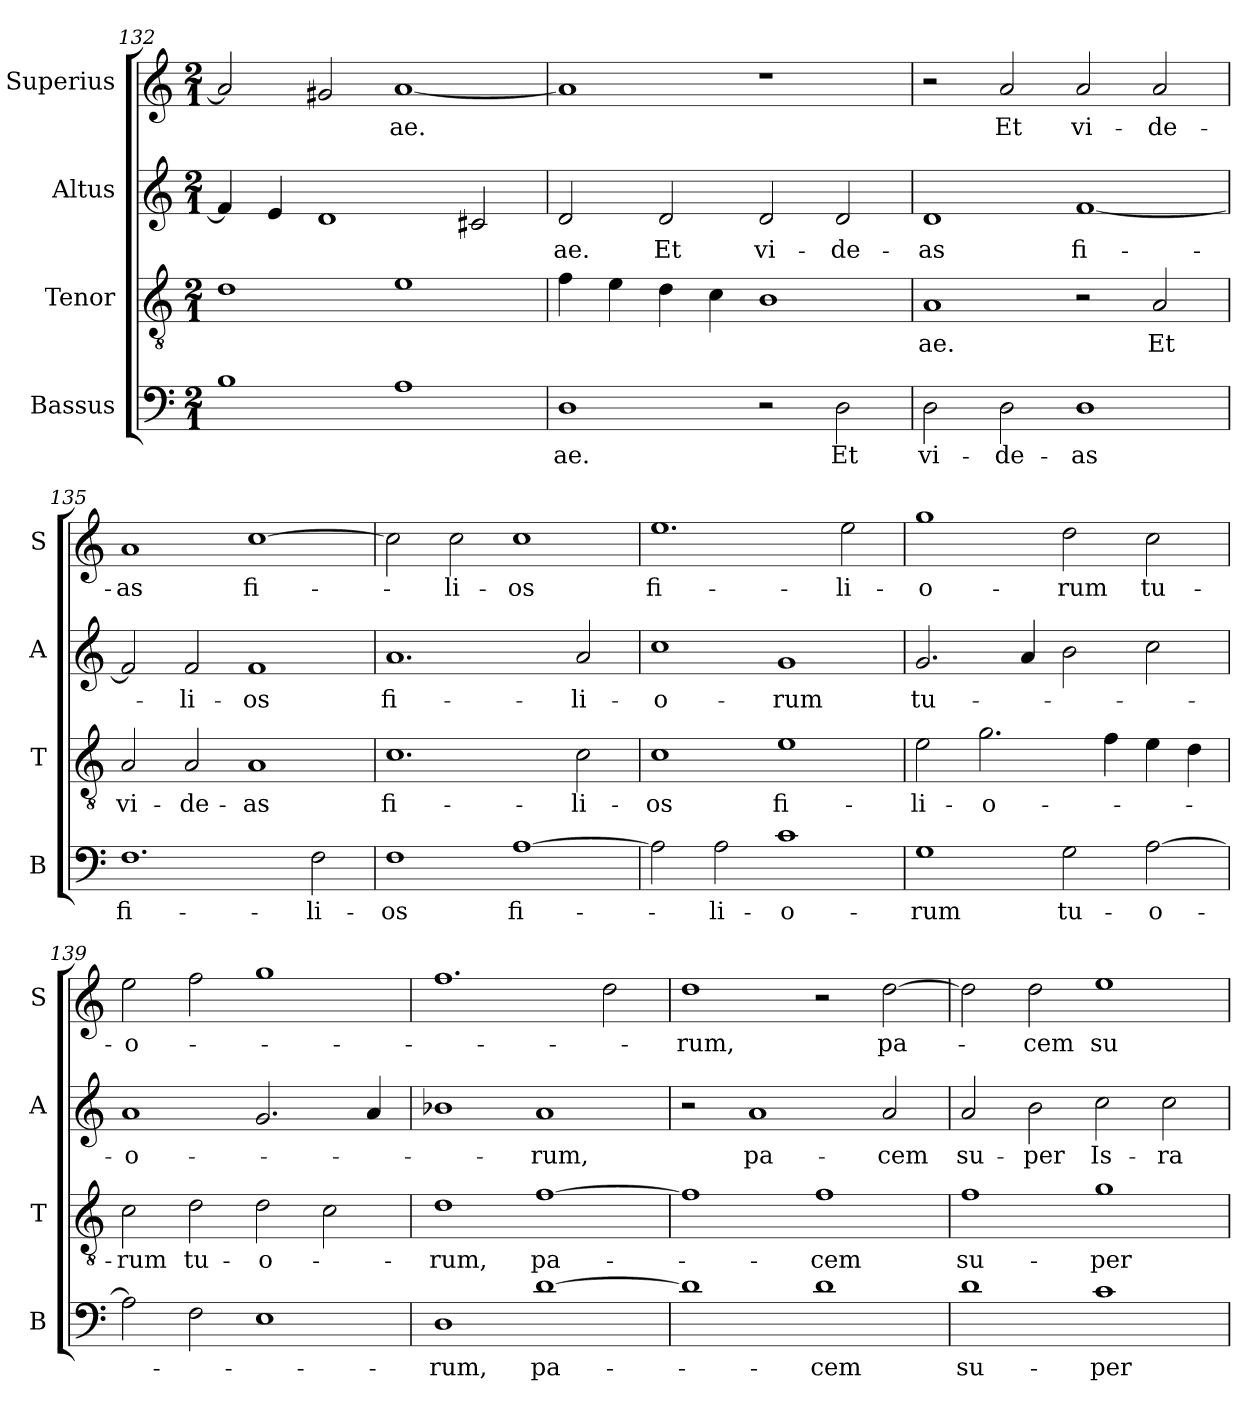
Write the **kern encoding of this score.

**kern	**text	**kern	**text	**kern	**text	**kern	**text
*part4	*part4	*part3	*part3	*part2	*part2	*part1	*part1
*staff4	*staff4	*staff3	*staff3	*staff2	*staff2	*staff1	*staff1
*I"Bassus	*	*I"Tenor	*	*I"Altus	*	*I"Superius	*
*I'B	*	*I'T	*	*I'A	*	*I'S	*
*clefF4	*	*clefGv2	*	*clefG2	*	*clefG2	*
*k[]	*	*k[]	*	*k[]	*	*k[]	*
*C:	*	*C:	*	*C:	*	*C:	*
*M2/1	*	*M2/1	*	*M2/1	*	*M2/1	*
=132	=132	=132	=132	=132	=132	=132	=132
1B	.	1d	.	4f]	.	2a]	.
.	.	.	.	4e	.	.	.
.	.	.	.	1d	.	2g#X	.
1A	.	1e	.	.	.	[1a	-ae.
.	.	.	.	2c#X	.	.	.
=133	=133	=133	=133	=133	=133	=133	=133
1D	-ae.	4f	.	2d	-ae.	1a]	.
.	.	4e	.	.	.	.	.
.	.	4d	.	2d	Et	.	.
.	.	4c	.	.	.	.	.
2r	.	1B	.	2d	vi-	1r	.
2D	Et	.	.	2d	-de-	.	.
=134	=134	=134	=134	=134	=134	=134	=134
2D	vi-	1A	-ae.	1d	-as	2r	.
2D	-de-	.	.	.	.	2a	Et
1D	-as	2r	.	[1f	fi-	2a	vi-
.	.	2A	Et	.	.	2a	-de-
=135	=135	=135	=135	=135	=135	=135	=135
1.F	fi-	2A	vi-	2f]	.	1a	-as
.	.	2A	-de-	2f	-li-	.	.
.	.	1A	-as	1f	-os	[1cc	fi-
2F	-li-	.	.	.	.	.	.
=136	=136	=136	=136	=136	=136	=136	=136
1F	-os	1.c	fi-	1.a	fi-	2cc]	.
.	.	.	.	.	.	2cc	-li-
[1A	fi-	.	.	.	.	1cc	-os
.	.	2c	-li-	2a	-li-	.	.
=137	=137	=137	=137	=137	=137	=137	=137
2A]	.	1c	-os	1cc	-o-	1.ee	fi-
2A	-li-	.	.	.	.	.	.
1c	-o-	1e	fi-	1g	-rum	.	.
.	.	.	.	.	.	2ee	-li-
=138	=138	=138	=138	=138	=138	=138	=138
1G	-rum	2e	-li-	2.g	tu-	1gg	-o-
.	.	2.g	-o-	.	.	.	.
.	.	.	.	4a	.	.	.
2G	tu-	.	.	2b	.	2dd	-rum
.	.	4f	.	.	.	.	.
[2A	-o-	4e	.	2cc	.	2cc	tu-
.	.	4d	.	.	.	.	.
=139	=139	=139	=139	=139	=139	=139	=139
2A]	.	2c	-rum	1a	-o-	2ee	-o-
2F	.	2d	tu-	.	.	2ff	.
1E	.	2d	-o-	2.g	.	1gg	.
.	.	2c	.	.	.	.	.
.	.	.	.	4a	.	.	.
=140	=140	=140	=140	=140	=140	=140	=140
1D	-rum,	1d	-rum,	1b-X	.	1.ff	.
[1d	pa-	[1f	pa-	1a	-rum,	.	.
.	.	.	.	.	.	2dd	.
=141	=141	=141	=141	=141	=141	=141	=141
1d]	.	1f]	.	2r	.	1dd	-rum,
.	.	.	.	1a	pa-	.	.
1d	-cem	1f	-cem	.	.	2r	.
.	.	.	.	2a	-cem	[2dd	pa-
=142	=142	=142	=142	=142	=142	=142	=142
1d	su-	1f	su-	2a	su-	2dd]	.
.	.	.	.	2b	-per	2dd	-cem
1c	-per	1g	-per	2cc	Is-	1ee	su-
.	.	.	.	2cc	-ra-	.	.
=	=	=	=	=	=	=	=
*-	*-	*-	*-	*-	*-	*-	*-
